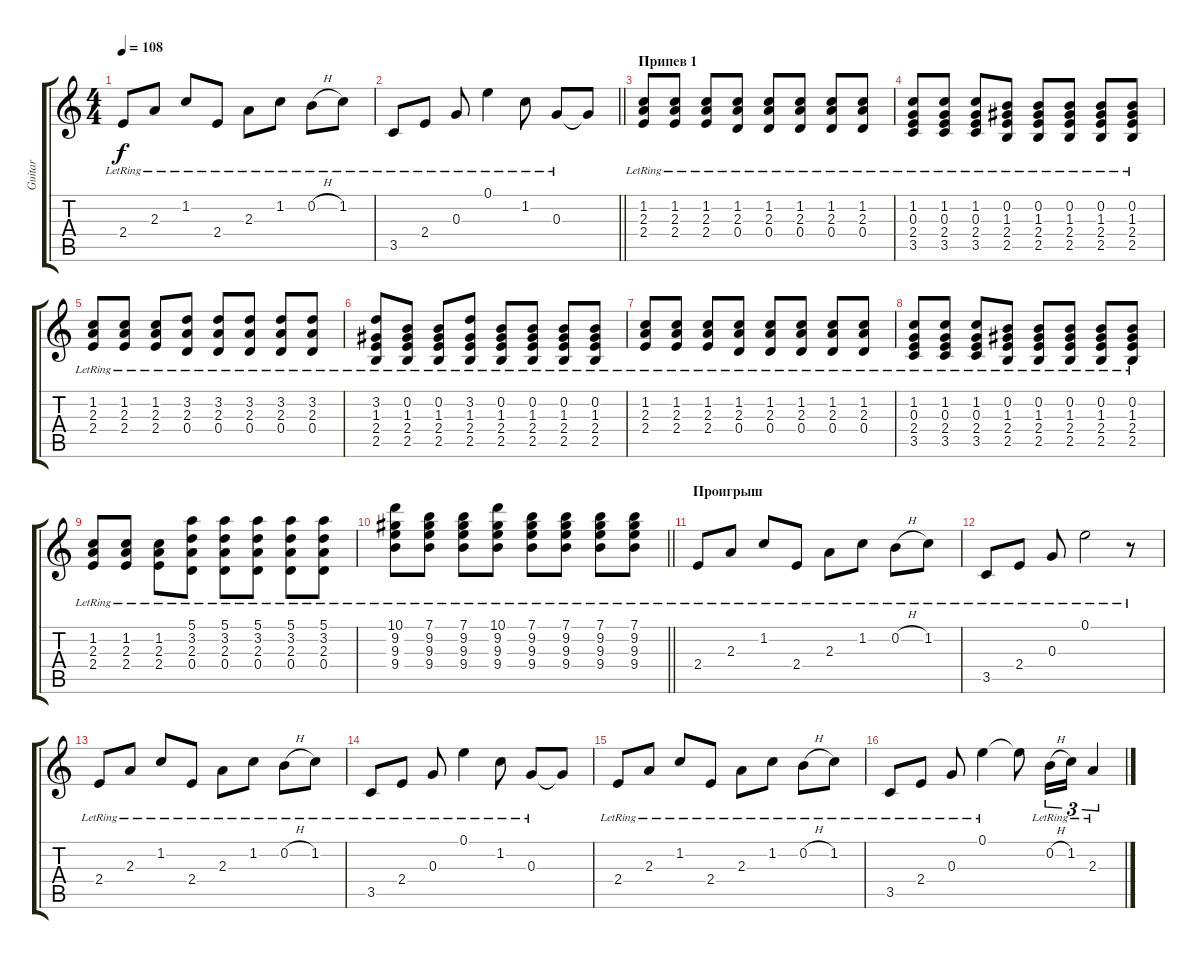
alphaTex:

\track ("Guitar" "Guitar") {instrument acousticguitarsteel}
\staff {score tabs}
\tuning (E4 B3 G3 D3 A2 E2) {hide}
\ts (4 4)
\tempo 108
\clef g2
\ks c
2.4{lr}.8{dy f} 2.3{lr}.8 1.2{lr}.8 2.4{lr}.8 2.3{lr}.8 1.2{lr}.8 0.2{h lr}.8 1.2{lr}.8 |
\barLineRight lightlight
3.5{lr}.8 2.4{lr}.8 0.3{lr}.8 0.1{lr}.4 1.2{lr}.8 0.3{lr}.8 0.3{t}.8 |
\section ("" "Припев 1")
(1.2{lr} 2.3{lr} 2.4{lr}).8 (1.2{lr} 2.3{lr} 2.4{lr}).8 (1.2{lr} 2.3{lr} 2.4{lr}).8 (1.2{lr} 2.3{lr} 0.4{lr}).8 (1.2{lr} 2.3{lr} 0.4{lr}).8 (1.2{lr} 2.3{lr} 0.4{lr}).8 (1.2{lr} 2.3{lr} 0.4{lr}).8 (1.2{lr} 2.3{lr} 0.4{lr}).8 |
(1.2{lr} 0.3{lr} 2.4{lr} 3.5{lr}).8 (1.2{lr} 0.3{lr} 2.4{lr} 3.5{lr}).8 (1.2{lr} 0.3{lr} 2.4{lr} 3.5{lr}).8 (0.2{lr} 1.3{lr} 2.4{lr} 2.5{lr}).8 (0.2{lr} 1.3{lr} 2.4{lr} 2.5{lr}).8 (0.2{lr} 1.3{lr} 2.4{lr} 2.5{lr}).8 (0.2{lr} 1.3{lr} 2.4{lr} 2.5{lr}).8 (0.2{lr} 1.3{lr} 2.4{lr} 2.5{lr}).8 |
(1.2{lr} 2.3{lr} 2.4{lr}).8 (1.2{lr} 2.3{lr} 2.4{lr}).8 (1.2{lr} 2.3{lr} 2.4{lr}).8 (3.2{lr} 2.3{lr} 0.4{lr}).8 (3.2{lr} 2.3{lr} 0.4{lr}).8 (3.2{lr} 2.3{lr} 0.4{lr}).8 (3.2{lr} 2.3{lr} 0.4{lr}).8 (3.2{lr} 2.3{lr} 0.4{lr}).8 |
(3.2{lr} 1.3{lr} 2.4{lr} 2.5{lr}).8 (0.2{lr} 1.3{lr} 2.4{lr} 2.5{lr}).8 (0.2{lr} 1.3{lr} 2.4{lr} 2.5{lr}).8 (3.2{lr} 1.3{lr} 2.4{lr} 2.5{lr}).8 (0.2{lr} 1.3{lr} 2.4{lr} 2.5{lr}).8 (0.2{lr} 1.3{lr} 2.4{lr} 2.5{lr}).8 (0.2{lr} 1.3{lr} 2.4{lr} 2.5{lr}).8 (0.2{lr} 1.3{lr} 2.4{lr} 2.5{lr}).8 |
(1.2{lr} 2.3{lr} 2.4{lr}).8 (1.2{lr} 2.3{lr} 2.4{lr}).8 (1.2{lr} 2.3{lr} 2.4{lr}).8 (1.2{lr} 2.3{lr} 0.4{lr}).8 (1.2{lr} 2.3{lr} 0.4{lr}).8 (1.2{lr} 2.3{lr} 0.4{lr}).8 (1.2{lr} 2.3{lr} 0.4{lr}).8 (1.2{lr} 2.3{lr} 0.4{lr}).8 |
(1.2{lr} 0.3{lr} 2.4{lr} 3.5{lr}).8 (1.2{lr} 0.3{lr} 2.4{lr} 3.5{lr}).8 (1.2{lr} 0.3{lr} 2.4{lr} 3.5{lr}).8 (0.2{lr} 1.3{lr} 2.4{lr} 2.5{lr}).8 (0.2{lr} 1.3{lr} 2.4{lr} 2.5{lr}).8 (0.2{lr} 1.3{lr} 2.4{lr} 2.5{lr}).8 (0.2{lr} 1.3{lr} 2.4{lr} 2.5{lr}).8 (0.2{lr} 1.3{lr} 2.4{lr} 2.5{lr}).8 |
(1.2{lr} 2.3{lr} 2.4{lr}).8 (1.2{lr} 2.3{lr} 2.4{lr}).8 (1.2{lr} 2.3{lr} 2.4{lr}).8 (5.1 3.2{lr} 2.3{lr} 0.4{lr}).8 (5.1 3.2{lr} 2.3{lr} 0.4{lr}).8 (5.1 3.2{lr} 2.3{lr} 0.4{lr}).8 (5.1 3.2{lr} 2.3{lr} 0.4{lr}).8 (5.1 3.2{lr} 2.3{lr} 0.4{lr}).8 |
\barLineRight lightlight
(10.1 9.2{lr} 9.3{lr} 9.4).8 (7.1 9.2{lr} 9.3{lr} 9.4).8 (7.1 9.2{lr} 9.3{lr} 9.4).8 (10.1 9.2{lr} 9.3{lr} 9.4).8 (7.1 9.2{lr} 9.3{lr} 9.4).8 (7.1 9.2{lr} 9.3{lr} 9.4).8 (7.1 9.2{lr} 9.3{lr} 9.4).8 (7.1 9.2{lr} 9.3{lr} 9.4).8 |
\section ("" "Проигрыш")
2.4{lr}.8 2.3{lr}.8 1.2{lr}.8 2.4{lr}.8 2.3{lr}.8 1.2{lr}.8 0.2{h lr}.8 1.2{lr}.8 |
3.5{lr}.8 2.4{lr}.8 0.3{lr}.8 0.1{lr}.2 r.8 |
2.4{lr}.8 2.3{lr}.8 1.2{lr}.8 2.4{lr}.8 2.3{lr}.8 1.2{lr}.8 0.2{h lr}.8 1.2{lr}.8 |
3.5{lr}.8 2.4{lr}.8 0.3{lr}.8 0.1{lr}.4 1.2{lr}.8 0.3{lr}.8 0.3{t}.8 |
2.4{lr}.8 2.3{lr}.8 1.2{lr}.8 2.4{lr}.8 2.3{lr}.8 1.2{lr}.8 0.2{h lr}.8 1.2{lr}.8 |
3.5{lr}.8 2.4{lr}.8 0.3{lr}.8 0.1{lr}.4 0.1{t}.8 0.2{h lr}.16{tu (3 2)} 1.2{lr}.16{tu (3 2)} 2.3{lr}.4{tu (3 2)}
